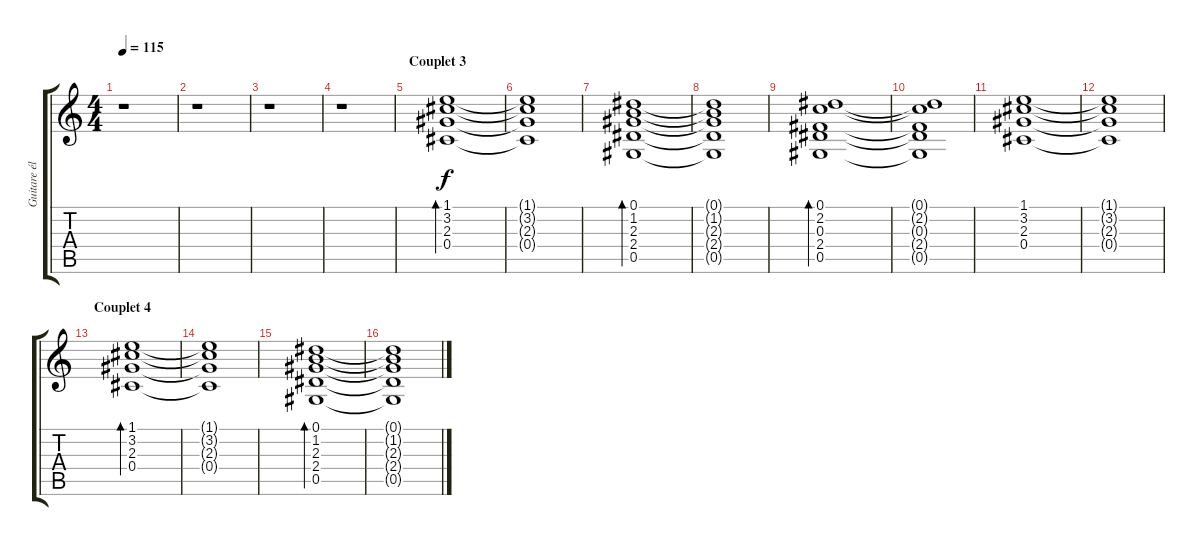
\track ("Guitare électrique" "Guitare él") {instrument electricguitarclean}
\staff {score tabs}
\tuning (Eb4 Bb3 Gb3 Db3 Ab2 Eb2) {hide}
\ts (4 4)
\tempo 115
\clef g2
\ks c
r.1{dy f} |
r.1 |
r.1 |
r.1 |
\section ("" "Couplet 3")
(1.1 3.2 2.3 0.4).1{bd 240} |
(1.1{t} 3.2{t} 2.3{t} 0.4{t}).1 |
(0.1 1.2 2.3 2.4 0.5).1{bd 240} |
(0.1{t} 1.2{t} 2.3{t} 2.4{t} 0.5{t}).1 |
(0.1 2.2 0.3 2.4 0.5).1{bd 240} |
(0.1{t} 2.2{t} 0.3{t} 2.4{t} 0.5{t}).1 |
(1.1 3.2 2.3 0.4).1 |
(1.1{t} 3.2{t} 2.3{t} 0.4{t}).1 |
\section ("" "Couplet 4")
(1.1 3.2 2.3 0.4).1{bd 240} |
(1.1{t} 3.2{t} 2.3{t} 0.4{t}).1 |
(0.1 1.2 2.3 2.4 0.5).1{bd 240} |
(0.1{t} 1.2{t} 2.3{t} 2.4{t} 0.5{t}).1
